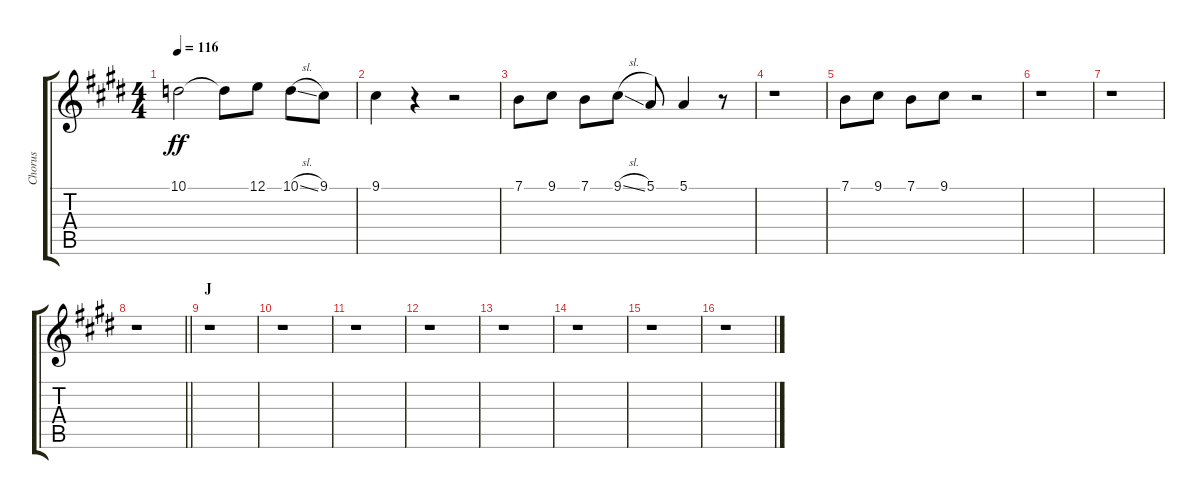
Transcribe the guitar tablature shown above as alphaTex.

\track ("Chorus" "Chorus") {instrument voiceoohs}
\staff {score tabs}
\tuning (E4 B3 G3 D3 A2 E2) {hide}
\ts (4 4)
\tempo 116
\clef g2
\ks e
10.1.2{dy ff} 10.1{t}.8 12.1.8 10.1{sl}.8 9.1.8 |
9.1.4 r.4 r.2 |
7.1.8 9.1.8 7.1.8 9.1{sl}.8 5.1.8 5.1.4 r.8 |
r.1 |
7.1.8 9.1.8 7.1.8 9.1.8 r.2 |
r.1 |
r.1 |
\barLineRight lightlight
r.1 |
\section ("" "J")
r.1 |
r.1 |
r.1 |
r.1 |
r.1 |
r.1 |
r.1 |
r.1
